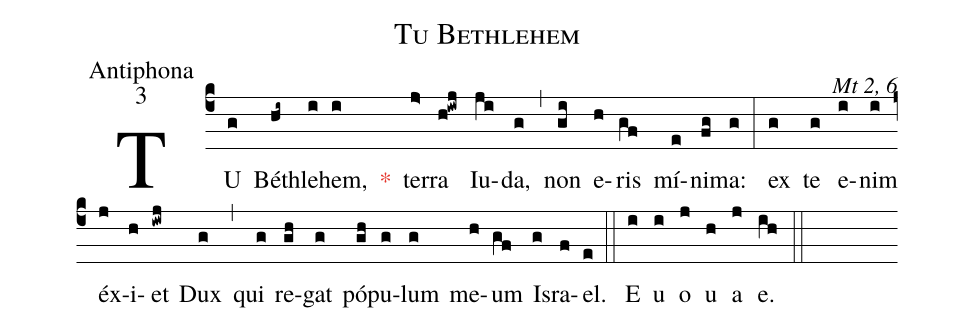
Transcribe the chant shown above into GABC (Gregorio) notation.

name:Tu Bethlehem;
office-part:Antiphona;
mode:3;
commentary:Mt 2, 6;
%%
(c4) TU(g) Béth(hi~)le(i)hem,(i) <c>*</c>() ter(j>)ra(h!iwj) Iu(ji)da,(g) (,) non(gi) e(h)ris(gf) mí(e)ni(fg)ma:(g) (:) ex(g) te(g) e(i)nim(i) éx(j)i(h)et(iwj) Dux(g) (,) qui(g) re(gh)gat(g) pó(gh)pu(g)lum(g) me(h)um(gf) Is(g)ra(f)el.(e) (::)E(i) u(i) o(j) u(h) a(j) e.(ih) (::)
